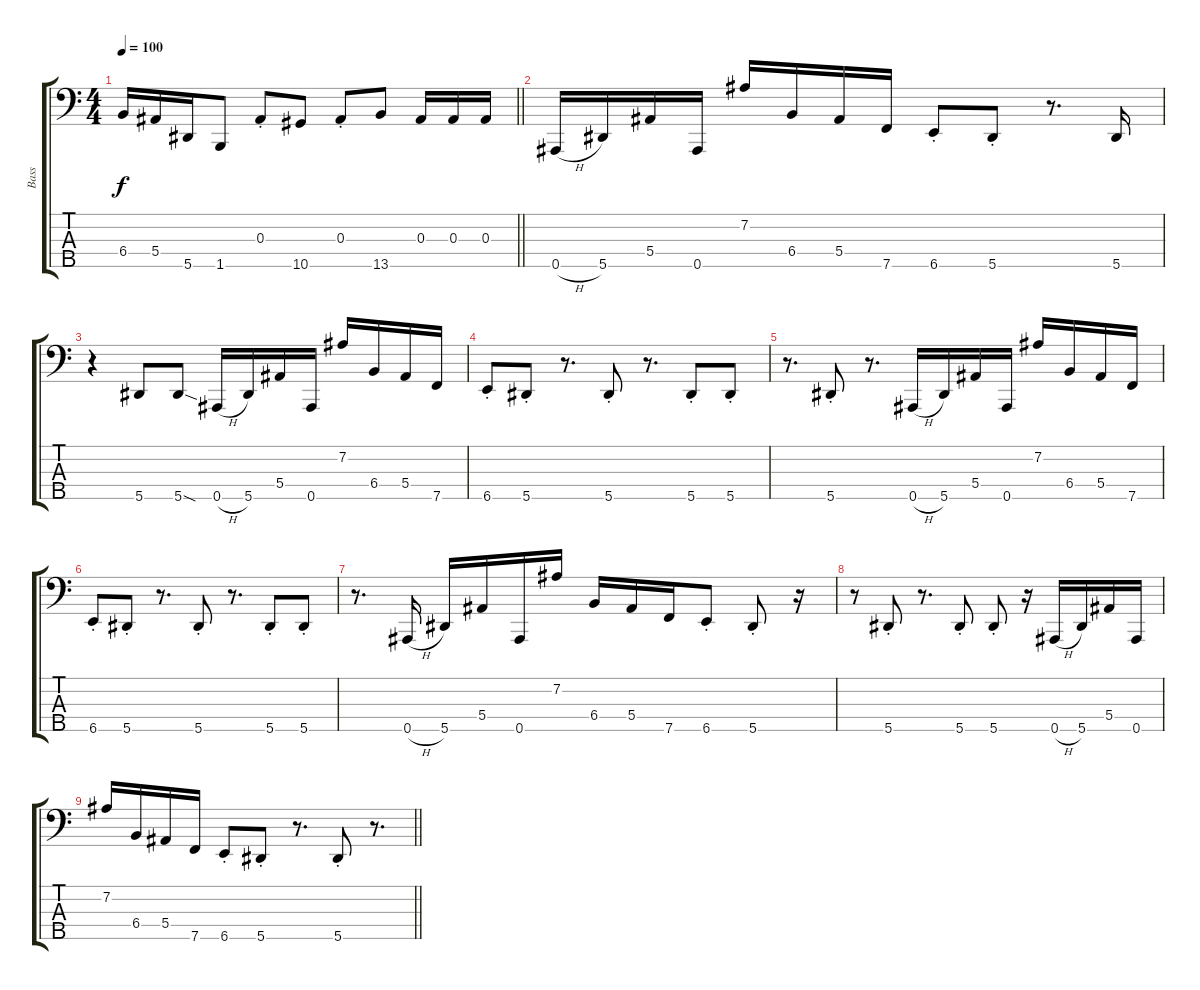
\track ("Bass" "Bass") {instrument electricbasspick}
\staff {score tabs}
\tuning (F2 Eb2 Bb1 F1 Bb0) {hide}
\ts (4 4)
\tempo 100
\clef f4
\barLineRight lightlight
\ks c
6.4.16{dy f} 5.4.16 5.5.16 1.5.8 0.3{st}.8 10.5.8 0.3{st}.8 13.5.8 0.3.16 0.3.16 0.3.16 |
\section ("" "")
0.5{h}.16 5.5.16 5.4.16 0.5.16 7.2.16 6.4.16 5.4.16 7.5.16 6.5{st}.8 5.5{st}.8 r.8{d} 5.5.16 |
r.4 5.5.8 5.5{sod}.8 0.5{h}.16 5.5.16 5.4.16 0.5.16 7.2.16 6.4.16 5.4.16 7.5.16 |
6.5{st}.8 5.5{st}.8 r.8{d} 5.5{st}.8 r.8{d} 5.5{st}.8 5.5{st}.8 |
r.8{d} 5.5{st}.8 r.8{d} 0.5{h}.16 5.5.16 5.4.16 0.5.16 7.2.16 6.4.16 5.4.16 7.5.16 |
6.5{st}.8 5.5{st}.8 r.8{d} 5.5{st}.8 r.8{d} 5.5{st}.8 5.5{st}.8 |
r.8{d} 0.5{h}.16 5.5.16 5.4.16 0.5.16 7.2.16 6.4.16 5.4.16 7.5.16 6.5{st}.8 5.5{st}.8 r.16 |
r.8 5.5{st}.8 r.8{d} 5.5{st}.8 5.5{st}.8 r.16 0.5{h}.16 5.5.16 5.4.16 0.5.16 |
\barLineRight lightlight
7.2.16 6.4.16 5.4.16 7.5.16 6.5{st}.8 5.5{st}.8 r.8{d} 5.5{st}.8 r.8{d}
